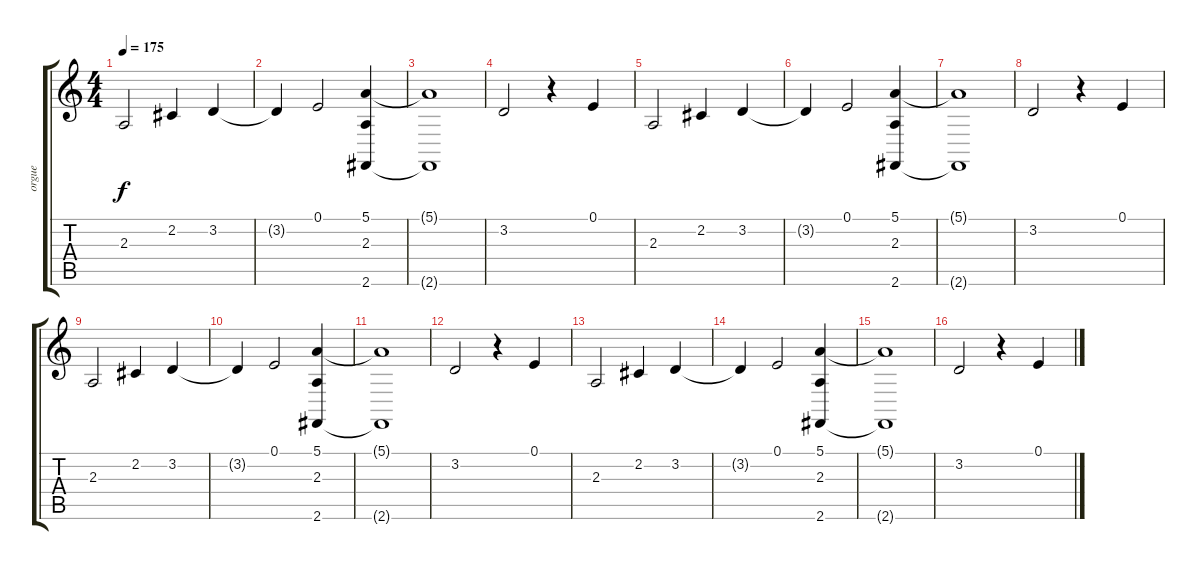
\track ("orgue" "orgue") {instrument churchorgan}
\staff {score tabs}
\tuning (E4 B3 G3 D3 A2 E2) {hide}
\ts (4 4)
\tempo 175
\clef g2
\ks c
2.3.2{dy f} 2.2.4 3.2.4 |
3.2{t}.4 0.1.2 (5.1 2.3 2.6).4 |
(5.1{t} 2.6{t}).1 |
3.2.2 r.4 0.1.4 |
2.3.2 2.2.4 3.2.4 |
3.2{t}.4 0.1.2 (5.1 2.3 2.6).4 |
(5.1{t} 2.6{t}).1 |
3.2.2 r.4 0.1.4 |
2.3.2 2.2.4 3.2.4 |
3.2{t}.4 0.1.2 (5.1 2.3 2.6).4 |
(5.1{t} 2.6{t}).1 |
3.2.2 r.4 0.1.4 |
2.3.2 2.2.4 3.2.4 |
3.2{t}.4 0.1.2 (5.1 2.3 2.6).4 |
(5.1{t} 2.6{t}).1 |
3.2.2 r.4 0.1.4
